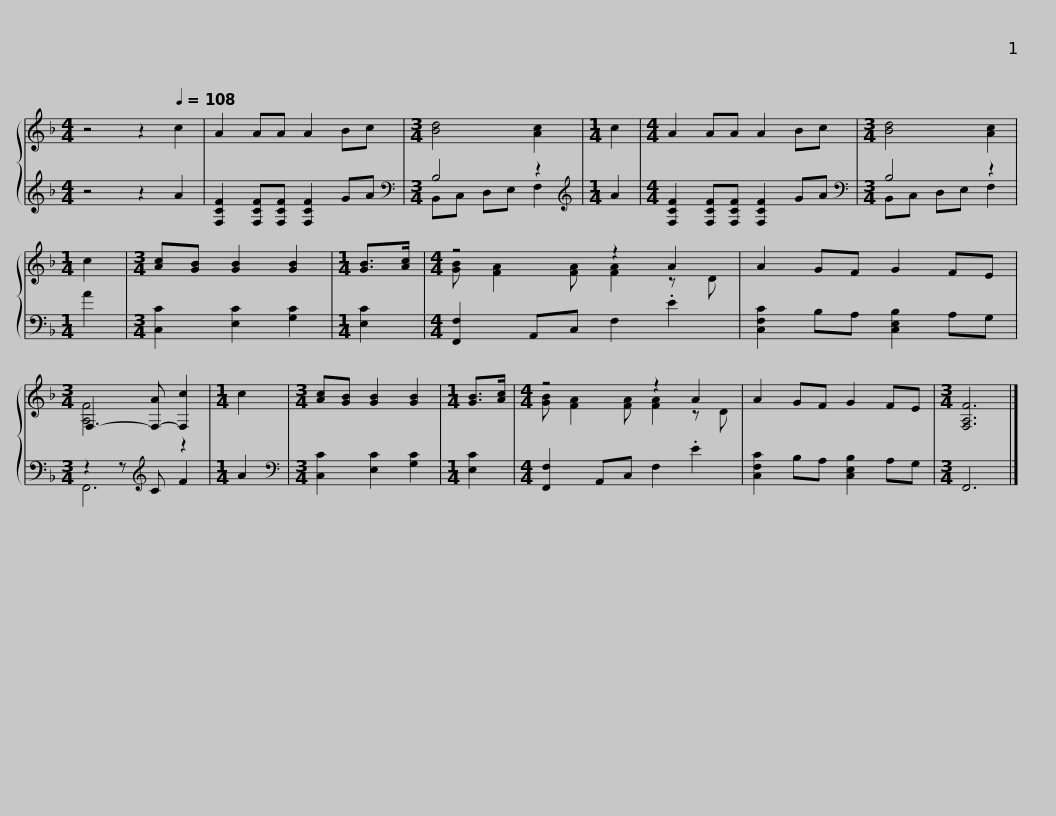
X:1
%%score { ( 1 4 ) | ( 2 3 ) }
L:1/8
M:4/4
I:linebreak $
K:F
V:1 treble
V:4 treble
V:2 treble
V:3 treble
V:1
 z4 z2[Q:1/4=108] c2 | A2 AA A2 Bc |[M:3/4] [Bd]4 [Ac]2 |[M:1/4] c2 |[M:4/4] A2 AA A2 Bc | %5
[M:3/4] [Bd]4 [Ac]2 |[M:1/4] c2 |$[M:3/4] [Ac][GB] [GB]2 [GB]2 |[M:1/4] [GB]>[Ac] |[M:4/4] z4 z2 A2 | %10
 A2 GF G2 FE |[M:3/4] F,3- [F,-A] [F,c]2 |[M:1/4] c2 |[M:3/4] [Ac][GB] [GB]2 [GB]2 |$[M:1/4] [GB]>[Ac] | %15
[M:4/4] z4 z2 A2 | A2 GF G2 FE |[M:3/4] [F,A,F]6 |] %18
V:2
 z4 z2 A2 | [F,CF]2 [F,CF][F,CF] [F,CF]2 GA |[M:3/4][K:bass] B,4 z2 |[M:1/4][K:treble] A2 |[M:4/4] [F,CF]2 [F,CF][F,CF] [F,CF]2 GA | %5
[M:3/4][K:bass] B,4 z2 |[M:1/4] A2 |$[M:3/4] [C,C]2 [E,C]2 [G,C]2 |[M:1/4] [E,C]2 |[M:4/4] [F,,F,]2 A,,C, F,2 .E2 | %10
 [C,F,C]2 B,A, [C,E,B,]2 A,G, |[M:3/4] z2 z[K:treble] C F2 |[M:1/4] A2 |[M:3/4][K:bass] [C,C]2 [E,C]2 [G,C]2 |$[M:1/4] [E,C]2 | %15
[M:4/4] [F,,F,]2 A,,C, F,2 .E2 | [C,F,C]2 B,A, [C,E,B,]2 A,G, |[M:3/4] F,,6 |] %18
V:3
 x8 | x8 |[M:3/4][K:bass] B,,C, D,E, F,2 |[M:1/4][K:treble] x2 |[M:4/4] x8 | %5
[M:3/4][K:bass] B,,C, D,E, F,2 |[M:1/4] x2 |$[M:3/4] x6 |[M:1/4] x2 |[M:4/4] x8 | %10
 x8 |[M:3/4] F,,6[K:treble] |[M:1/4] x2 |[M:3/4][K:bass] x6 |$[M:1/4] x2 | %15
[M:4/4] x8 | x8 |[M:3/4] x6 |] %18
V:4
 x8 | x8 |[M:3/4] x6 |[M:1/4] x2 |[M:4/4] x8 | %5
[M:3/4] x6 |[M:1/4] x2 |$[M:3/4] x6 |[M:1/4] x2 |[M:4/4] [GB] [FA]2 [FA] [FA]2 z D | %10
 x8 |[M:3/4] [A,F]4 z2 |[M:1/4] x2 |[M:3/4] x6 |$[M:1/4] x2 | %15
[M:4/4] [GB] [FA]2 [FA] [FA]2 z D | x8 |[M:3/4] x6 |] %18
